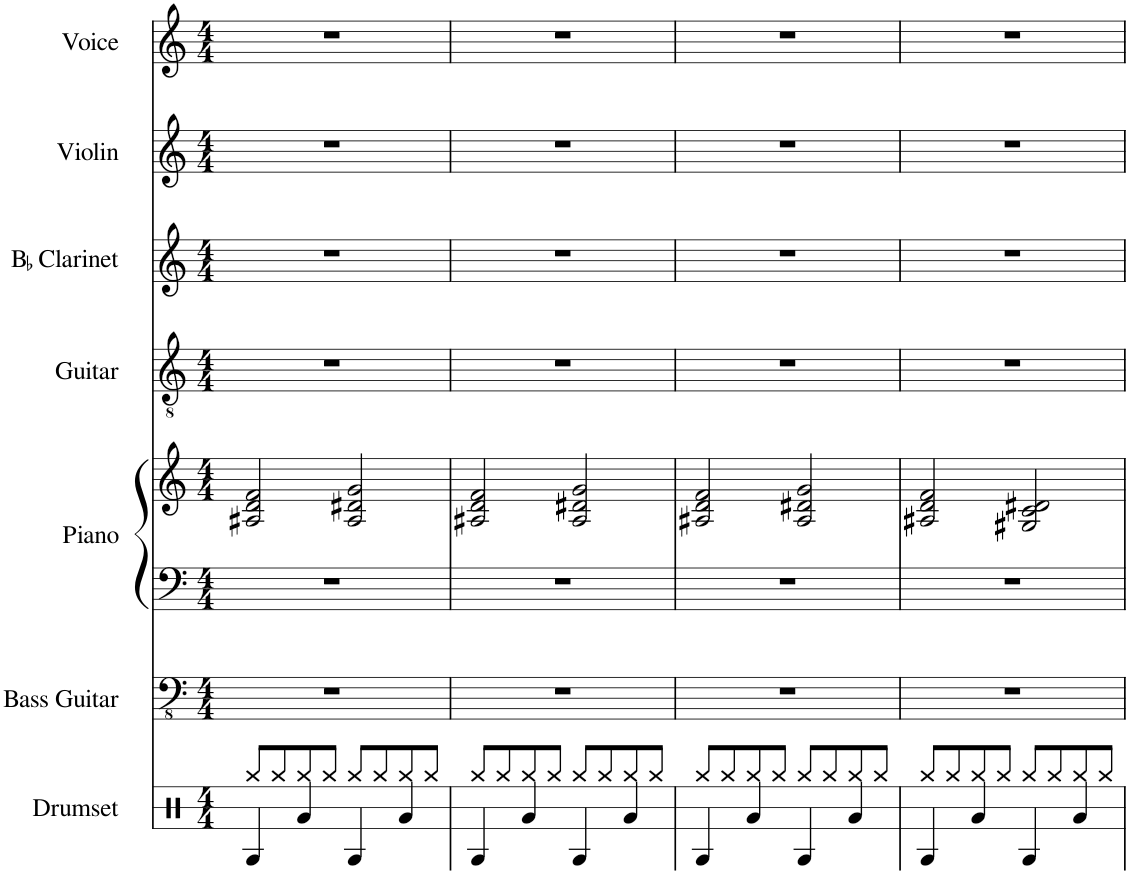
**kern	**kern	**kern	**kern	**kern	**kern	**kern	**kern
*part7	*part6	*part5	*part5	*part4	*part3	*part2	*part1
*staff8	*staff7	*staff6	*staff5	*staff4	*staff3	*staff2	*staff1
*I"Drumset	*I"Bass Guitar	*I"Piano	*	*I"Guitar	*I"BaccidentalFlat Clarinet	*I"Violin	*I"Voice
*I'Drs.	*I'B. Guit.	*I'Pno.	*	*I'Guit.	*I'BaccidentalFlat Cl.	*I'Vln.	*I'Vo.
*stria3	*	*	*	*	*	*	*
*clefX	*clefFv4	*clefF4	*clefG2	*clefGv2	*clefG2	*clefG2	*clefG2
*	*	*	*	*	*Trd1c2	*	*
*k[]	*k[]	*k[]	*k[]	*k[]	*k[]	*k[]	*k[]
*M4/4	*M4/4	*M4/4	*M4/4	*M4/4	*M4/4	*M4/4	*M4/4
=1	=1	=1	=1	=1	=1	=1	=1
*^	*	*	*	*	*	*	*
4Rd/	8Ree/L	1r	1r	2A#X/ 2d/ 2f/	1r	1r	1r	1r
.	8Ree/	.	.	.	.	.	.	.
4Ra/	8Ree/	.	.	.	.	.	.	.
.	8Ree/J	.	.	.	.	.	.	.
4Rd/	8Ree/L	.	.	2A#/ 2d#X/ 2g/	.	.	.	.
.	8Ree/	.	.	.	.	.	.	.
4Ra/	8Ree/	.	.	.	.	.	.	.
.	8Ree/J	.	.	.	.	.	.	.
=2	=2	=2	=2	=2	=2	=2	=2	=2
4Rd/	8Ree/L	1r	1r	2A#X/ 2d/ 2f/	1r	1r	1r	1r
.	8Ree/	.	.	.	.	.	.	.
4Ra/	8Ree/	.	.	.	.	.	.	.
.	8Ree/J	.	.	.	.	.	.	.
4Rd/	8Ree/L	.	.	2A#/ 2d#X/ 2g/	.	.	.	.
.	8Ree/	.	.	.	.	.	.	.
4Ra/	8Ree/	.	.	.	.	.	.	.
.	8Ree/J	.	.	.	.	.	.	.
=3	=3	=3	=3	=3	=3	=3	=3	=3
4Rd/	8Ree/L	1r	1r	2A#X/ 2d/ 2f/	1r	1r	1r	1r
.	8Ree/	.	.	.	.	.	.	.
4Ra/	8Ree/	.	.	.	.	.	.	.
.	8Ree/J	.	.	.	.	.	.	.
4Rd/	8Ree/L	.	.	2A#/ 2d#X/ 2g/	.	.	.	.
.	8Ree/	.	.	.	.	.	.	.
4Ra/	8Ree/	.	.	.	.	.	.	.
.	8Ree/J	.	.	.	.	.	.	.
=4	=4	=4	=4	=4	=4	=4	=4	=4
4Rd/	8Ree/L	1r	1r	2A#X/ 2d/ 2f/	1r	1r	1r	1r
.	8Ree/	.	.	.	.	.	.	.
4Ra/	8Ree/	.	.	.	.	.	.	.
.	8Ree/J	.	.	.	.	.	.	.
4Rd/	8Ree/L	.	.	2G#X/ 2c/ 2d#X/	.	.	.	.
.	8Ree/	.	.	.	.	.	.	.
4Ra/	8Ree/	.	.	.	.	.	.	.
.	8Ree/J	.	.	.	.	.	.	.
*v	*v	*	*	*	*	*	*	*
=	=	=	=	=	=	=	=
*-	*-	*-	*-	*-	*-	*-	*-
